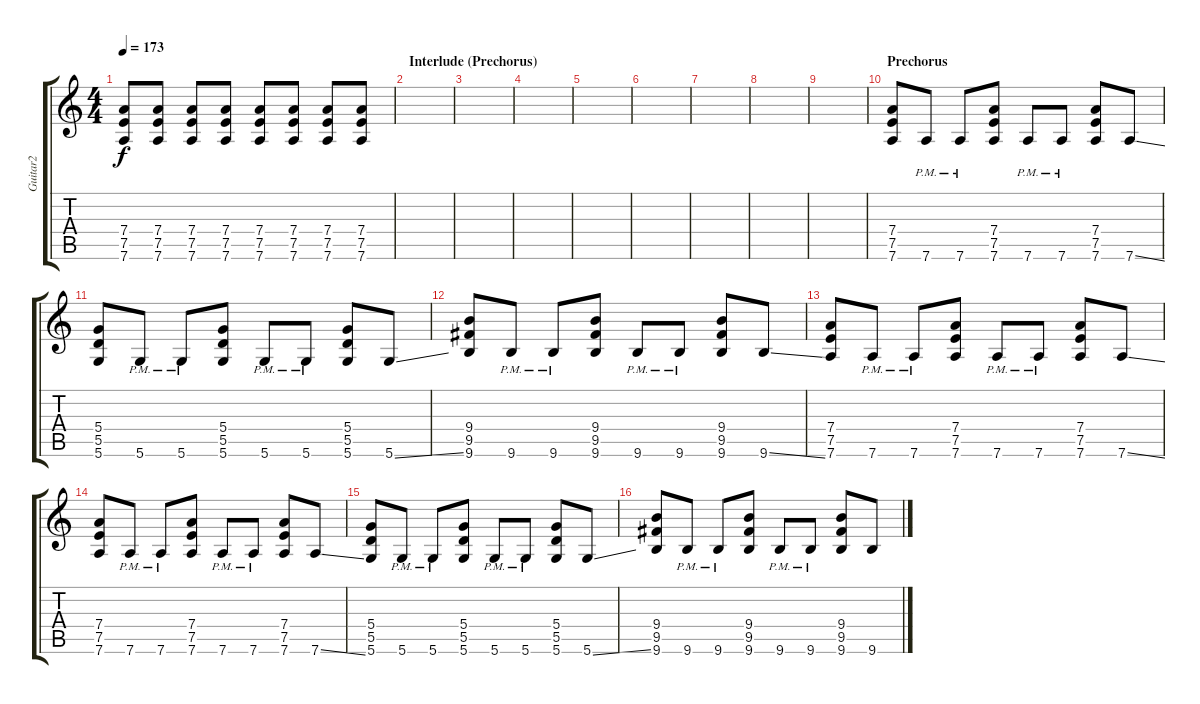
\track ("Guitar2" "Guitar2") {instrument distortionguitar}
\staff {score tabs}
\tuning (E4 B3 G3 D3 A2 D2) {hide}
\ts (4 4)
\tempo 173
\clef g2
\ks c
(7.4 7.5 7.6).8{dy f} (7.4 7.5 7.6).8 (7.4 7.5 7.6).8 (7.4 7.5 7.6).8 (7.4 7.5 7.6).8 (7.4 7.5 7.6).8 (7.4 7.5 7.6).8 (7.4 7.5 7.6).8 |
\section ("" "Interlude (Prechorus)")
|
|
|
|
|
|
|
|
\section ("" "Prechorus")
(7.4 7.5 7.6).8 7.6{pm}.8 7.6{pm}.8 (7.4 7.5 7.6).8 7.6{pm}.8 7.6{pm}.8 (7.4 7.5 7.6).8 7.6{ss}.8 |
(5.4 5.5 5.6).8 5.6{pm}.8 5.6{pm}.8 (5.4 5.5 5.6).8 5.6{pm}.8 5.6{pm}.8 (5.4 5.5 5.6).8 5.6{ss}.8 |
(9.4 9.5 9.6).8 9.6{pm}.8 9.6{pm}.8 (9.4 9.5 9.6).8 9.6{pm}.8 9.6{pm}.8 (9.4 9.5 9.6).8 9.6{ss}.8 |
(7.4 7.5 7.6).8 7.6{pm}.8 7.6{pm}.8 (7.4 7.5 7.6).8 7.6{pm}.8 7.6{pm}.8 (7.4 7.5 7.6).8 7.6{ss}.8 |
(7.4 7.5 7.6).8 7.6{pm}.8 7.6{pm}.8 (7.4 7.5 7.6).8 7.6{pm}.8 7.6{pm}.8 (7.4 7.5 7.6).8 7.6{ss}.8 |
(5.4 5.5 5.6).8 5.6{pm}.8 5.6{pm}.8 (5.4 5.5 5.6).8 5.6{pm}.8 5.6{pm}.8 (5.4 5.5 5.6).8 5.6{ss}.8 |
(9.4 9.5 9.6).8 9.6{pm}.8 9.6{pm}.8 (9.4 9.5 9.6).8 9.6{pm}.8 9.6{pm}.8 (9.4 9.5 9.6).8 9.6{ss}.8
